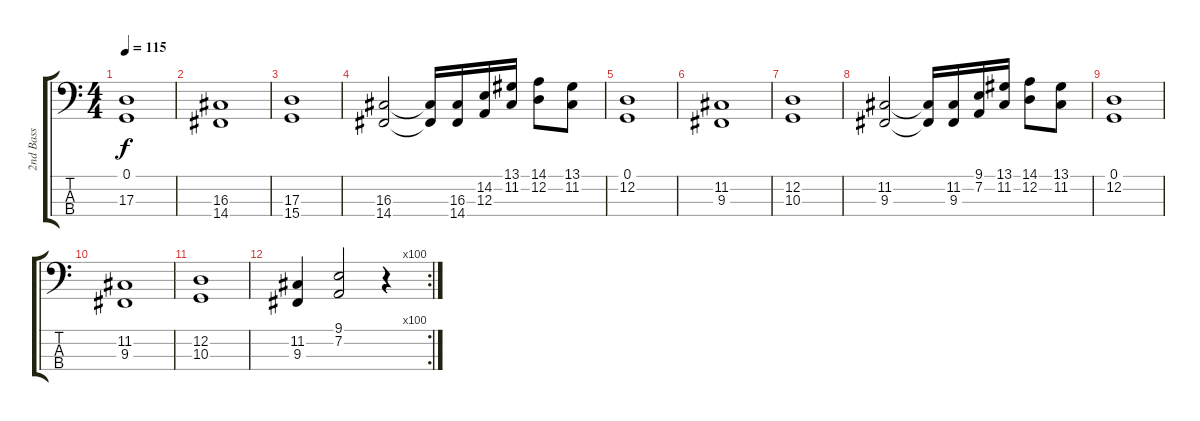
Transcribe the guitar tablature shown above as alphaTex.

\track ("2nd Bass" "2nd Bass") {instrument synthbrass1}
\staff {score tabs}
\tuning (G2 D2 A1 E1) {hide}
\ts (4 4)
\tempo 115
\clef f4
\ks c
(0.1 17.3).1{dy f volume 14 instrument distortionguitar} |
(16.3 14.4).1 |
(17.3 15.4).1 |
(16.3 14.4).2 (16.3{t} 14.4{t}).16 (16.3 14.4).16 (14.2 12.3).16 (13.1 11.2).16 (14.1 12.2).8 (13.1 11.2).8 |
(0.1 12.2).1 |
(11.2 9.3).1 |
(12.2 10.3).1 |
(11.2 9.3).2 (11.2{t} 9.3{t}).16 (11.2 9.3).16 (9.1 7.2).16 (13.1 11.2).16 (14.1 12.2).8 (13.1 11.2).8 |
(0.1 12.2).1 |
(11.2 9.3).1 |
(12.2 10.3).1 |
\rc 100
(11.2 9.3).4 (9.1 7.2).2 r.4
